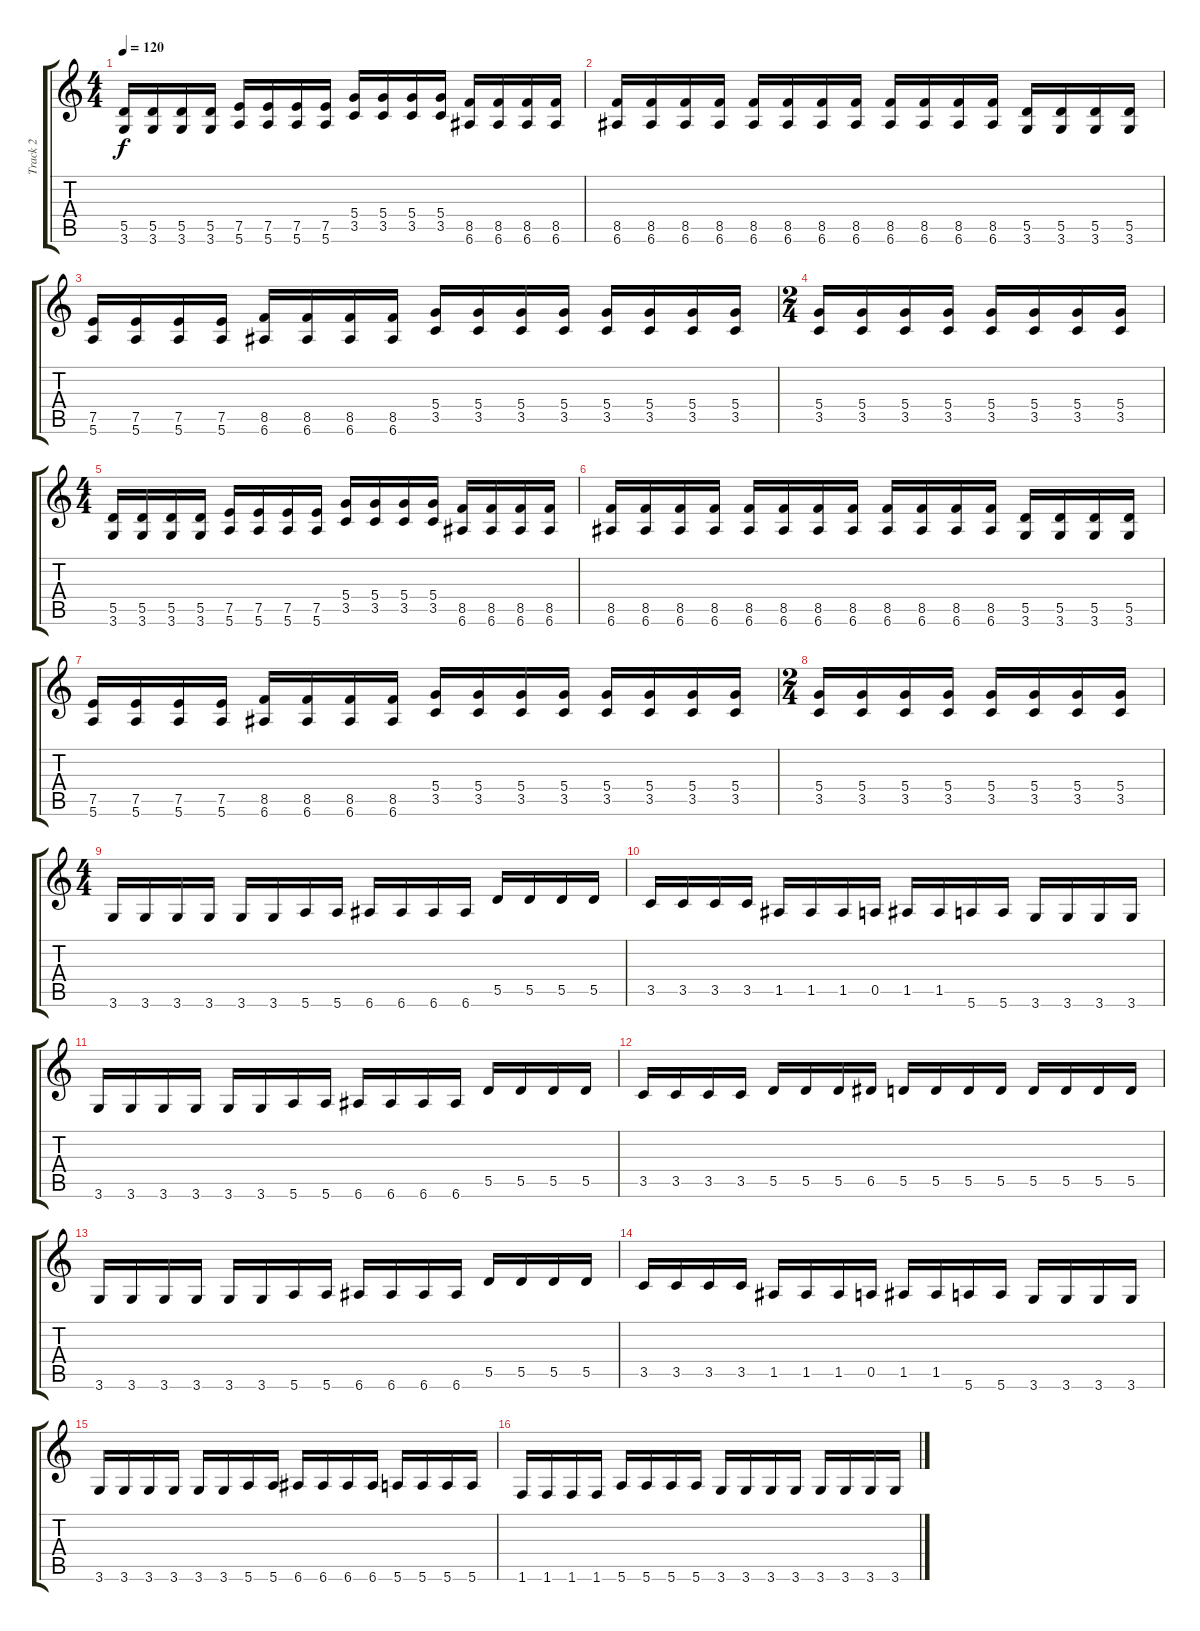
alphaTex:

\track ("Track 2" "Track 2") {instrument overdrivenguitar}
\staff {score tabs}
\tuning (E4 B3 G3 D3 A2 E2) {hide}
\ts (4 4)
\tempo 120
\clef g2
\ks c
(5.5 3.6).16{dy f} (5.5 3.6).16 (5.5 3.6).16 (5.5 3.6).16 (7.5 5.6).16 (7.5 5.6).16 (7.5 5.6).16 (7.5 5.6).16 (5.4 3.5).16 (5.4 3.5).16 (5.4 3.5).16 (5.4 3.5).16 (8.5 6.6).16 (8.5 6.6).16 (8.5 6.6).16 (8.5 6.6).16 |
(8.5 6.6).16 (8.5 6.6).16 (8.5 6.6).16 (8.5 6.6).16 (8.5 6.6).16 (8.5 6.6).16 (8.5 6.6).16 (8.5 6.6).16 (8.5 6.6).16 (8.5 6.6).16 (8.5 6.6).16 (8.5 6.6).16 (5.5 3.6).16 (5.5 3.6).16 (5.5 3.6).16 (5.5 3.6).16 |
(7.5 5.6).16 (7.5 5.6).16 (7.5 5.6).16 (7.5 5.6).16 (8.5 6.6).16 (8.5 6.6).16 (8.5 6.6).16 (8.5 6.6).16 (5.4 3.5).16 (5.4 3.5).16 (5.4 3.5).16 (5.4 3.5).16 (5.4 3.5).16 (5.4 3.5).16 (5.4 3.5).16 (5.4 3.5).16 |
\ts (2 4)
(5.4 3.5).16 (5.4 3.5).16 (5.4 3.5).16 (5.4 3.5).16 (5.4 3.5).16 (5.4 3.5).16 (5.4 3.5).16 (5.4 3.5).16 |
\ts (4 4)
(5.5 3.6).16 (5.5 3.6).16 (5.5 3.6).16 (5.5 3.6).16 (7.5 5.6).16 (7.5 5.6).16 (7.5 5.6).16 (7.5 5.6).16 (5.4 3.5).16 (5.4 3.5).16 (5.4 3.5).16 (5.4 3.5).16 (8.5 6.6).16 (8.5 6.6).16 (8.5 6.6).16 (8.5 6.6).16 |
(8.5 6.6).16 (8.5 6.6).16 (8.5 6.6).16 (8.5 6.6).16 (8.5 6.6).16 (8.5 6.6).16 (8.5 6.6).16 (8.5 6.6).16 (8.5 6.6).16 (8.5 6.6).16 (8.5 6.6).16 (8.5 6.6).16 (5.5 3.6).16 (5.5 3.6).16 (5.5 3.6).16 (5.5 3.6).16 |
(7.5 5.6).16 (7.5 5.6).16 (7.5 5.6).16 (7.5 5.6).16 (8.5 6.6).16 (8.5 6.6).16 (8.5 6.6).16 (8.5 6.6).16 (5.4 3.5).16 (5.4 3.5).16 (5.4 3.5).16 (5.4 3.5).16 (5.4 3.5).16 (5.4 3.5).16 (5.4 3.5).16 (5.4 3.5).16 |
\ts (2 4)
(5.4 3.5).16 (5.4 3.5).16 (5.4 3.5).16 (5.4 3.5).16 (5.4 3.5).16 (5.4 3.5).16 (5.4 3.5).16 (5.4 3.5).16 |
\ts (4 4)
3.6.16 3.6.16 3.6.16 3.6.16 3.6.16 3.6.16 5.6.16 5.6.16 6.6.16 6.6.16 6.6.16 6.6.16 5.5.16 5.5.16 5.5.16 5.5.16 |
3.5.16 3.5.16 3.5.16 3.5.16 1.5.16 1.5.16 1.5.16 0.5.16 1.5.16 1.5.16 5.6.16 5.6.16 3.6.16 3.6.16 3.6.16 3.6.16 |
3.6.16 3.6.16 3.6.16 3.6.16 3.6.16 3.6.16 5.6.16 5.6.16 6.6.16 6.6.16 6.6.16 6.6.16 5.5.16 5.5.16 5.5.16 5.5.16 |
3.5.16 3.5.16 3.5.16 3.5.16 5.5.16 5.5.16 5.5.16 6.5.16 5.5.16 5.5.16 5.5.16 5.5.16 5.5.16 5.5.16 5.5.16 5.5.16 |
3.6.16 3.6.16 3.6.16 3.6.16 3.6.16 3.6.16 5.6.16 5.6.16 6.6.16 6.6.16 6.6.16 6.6.16 5.5.16 5.5.16 5.5.16 5.5.16 |
3.5.16 3.5.16 3.5.16 3.5.16 1.5.16 1.5.16 1.5.16 0.5.16 1.5.16 1.5.16 5.6.16 5.6.16 3.6.16 3.6.16 3.6.16 3.6.16 |
3.6.16 3.6.16 3.6.16 3.6.16 3.6.16 3.6.16 5.6.16 5.6.16 6.6.16 6.6.16 6.6.16 6.6.16 5.6.16 5.6.16 5.6.16 5.6.16 |
1.6.16 1.6.16 1.6.16 1.6.16 5.6.16 5.6.16 5.6.16 5.6.16 3.6.16 3.6.16 3.6.16 3.6.16 3.6.16 3.6.16 3.6.16 3.6.16
